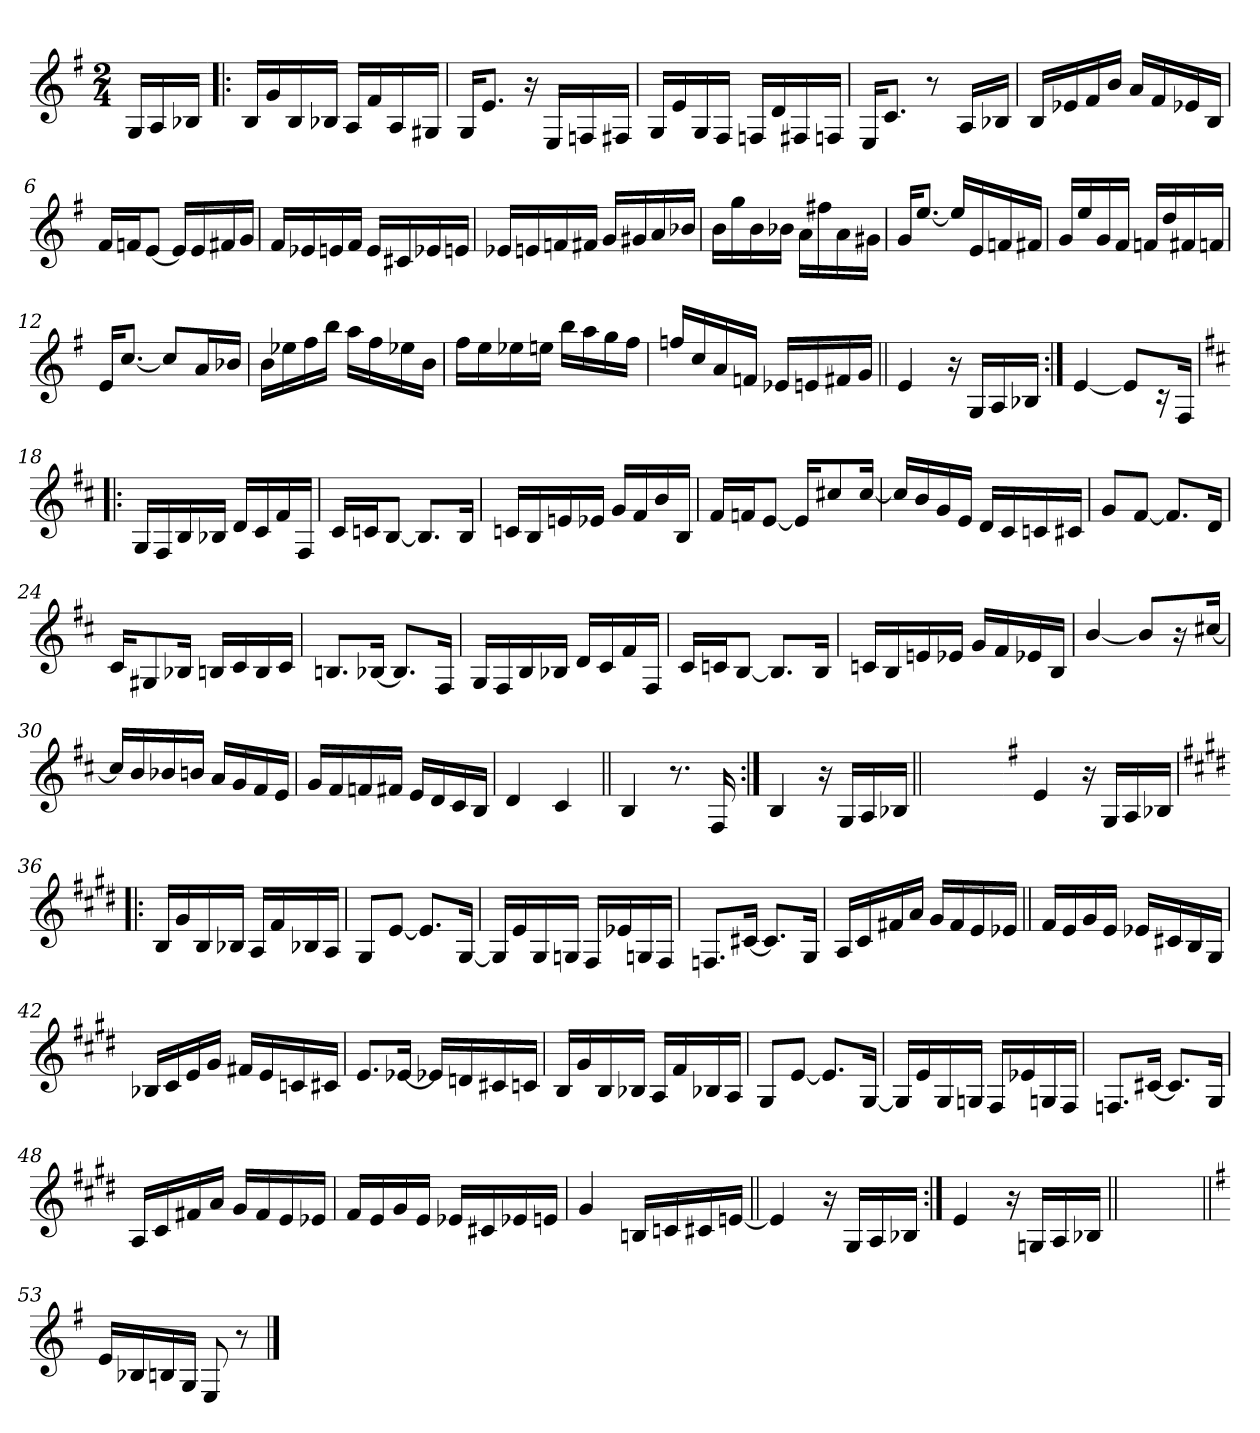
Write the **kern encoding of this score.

**kern
*part1
*staff1
*clefG2
*k[f#]
*G:
*M2/4
=
16G/LL
16A/
16B-X/JJ
=1!|:
16B/LL
16g/
16B/
16B-X/JJ
16A/LL
16f#/
16A/
16G#X/JJ
=2
16G/KL
8.e/J
16r
16E/LL
16Fn/
16F#X/JJ
=3
16G/LL
16e/
16G/
16F#/JJ
16F/LL
16d/
16F#X/
16Fn/JJ
!!LO:LB:g=z
=4
16E/KL
8.c/J
8r
16A/LL
16B-X/JJ
=5
16B/LL
16e-X/
16f#/
16b/JJ
16a/LL
16f#/
16e-X/
16B/JJ
=6
16f#/LL
16fn/J
[8e/J
16e/LL]
16e/
16f#X/
16g/JJ
=7
16f#/LL
16e-X/
16en/
16f#/JJ
16e/LL
16c#X/
16e-X/
16en/JJ
!!LO:LB:g=z
=8
16e-X/LL
16en/
16fn/
16f#X/JJ
16g/LL
16g#X/
16a/
16b-X/JJ
=9
16b\LL
16gg\
16b\
16b-X\JJ
16a\LL
16ff#X\
16a\
16g#X\JJ
=10
16g/KL
[8.ee/J
16ee/LL]
16e/
16fn/
16f#X/JJ
=11
16g/LL
16ee/
16g/
16f#/JJ
16fn/LL
16dd/
16f#X/
16fn/JJ
!!LO:LB:g=z
=12
16e/KL
[8.cc/J
8cc/L]
16a/L
16b-X/JJ
=13
16b\LL
16ee-X\
16ff#\
16bb\JJ
16aa\LL
16ff#\
16ee-X\
16b\JJ
=14
16ff#\LL
16ee\
16ee-X\
16een\JJ
16bb\LL
16aa\
16gg\
16ff#\JJ
=15
16ffn/LL
16cc/
16a/
16fn/JJ
16e-X/LL
16en/
16f#X/
16g/JJ
!!LO:LB:g=z
=16||
4e/
16r
16G/LL
16A/
16B-X/JJ
=17:|!
[4e/
8e/L]
16r
16F#/Jk
=18!|:
*k[f#c#]
*D:
16G/LL
16F#/
16B/
16B-X/JJ
16d/LL
16c#/
16f#/
16F#/JJ
=19
16c#/LL
16cn/J
[8B/J
8.B/L]
16B/Jk
!!LO:LB:g=z
=20
16cn/LL
16B/
16en/
16e-X/JJ
16g/LL
16f#/
16b/
16B/JJ
=21
16f#/LL
16fn/J
[8e/J
16e/KL]
8cc#X/
[16cc#/Jk
=22
16cc#/LL]
16b/
16g/
16e/JJ
16d/LL
16c#/
16cn/
16c#X/JJ
=23
8g/L
[8f#/J
8.f#/L]
16d/Jk
!!LO:LB:g=z
=24
16c#/KL
8G#X/
16B-X/Jk
16Bn/LL
16c#/
16B/
16c#/JJ
=25
8.Bn/L
[16B-X/Jk
8.B-/L]
16F#/Jk
=26
16G/LL
16F#/
16B/
16B-X/JJ
16d/LL
16c#/
16f#/
16F#/JJ
=27
16c#/LL
16cn/J
[8B/J
8.B/L]
16B/Jk
!!LO:LB:g=z
=28
16cn/LL
16B/
16en/
16e-X/JJ
16g/LL
16f#/
16e-X/
16B/JJ
=29
[4b/
8b/L]
16r
[16cc#X/Jk
=30
16cc#/LL]
16b/
16b-X/
16bn/JJ
16a/LL
16g/
16f#/
16e/JJ
=31
16g/LL
16f#/
16fn/
16f#X/JJ
16e/LL
16d/
16c#/
16B/JJ
!!LO:LB:g=z
=32
4d/
4c#/
=33||
4B/
8.r
16F#/
=34:|!
4B/
16r
16G/LL
16A/
16B-X/JJ
=34X341||
2ryy
!!LO:PB:g=z
=35-
*k[f#]
*G:
4e/
16r
16G/LL
16A/
16B-X/JJ
=36!|:
*k[f#c#g#d#]
*E:
16B/LL
16g#/
16B/
16B-X/JJ
16A/LL
16f#/
16B-X/
16A/JJ
=37
8G#/L
[8e/J
8.en/L]
[16G#/Jk
=38
16G#/LL]
16e/
16G#/
16Gn/JJ
16F#/LL
16e-X/
16Gn/
16F#/JJ
!!LO:LB:g=z
=39
8.Fn/L
[16c#X/Jk
8.c#/L]
16G#/Jk
=40
16A/LL
16c#/
16f#X/
16a/JJ
16g#/LL
16f#/
16e/
16e-X/JJ
=41||
16f#/LL
16e/
16g#/
16e/JJ
16e-X/LL
16c#X/
16B/
16G#/JJ
=42
16B-X/LL
16c#/
16e/
16g#/JJ
16f#X/LL
16e/
16cn/
16c#X/JJ
!!LO:LB:g=z
=43
8.e/L
[16e-X/Jk
16e-X/LL]
16dn/
16c#X/
16cn/JJ
=44
16B/LL
16g#/
16B/
16B-X/JJ
16A/LL
16f#/
16B-X/
16A/JJ
=45
8G#/L
[8e/J
8.en/L]
[16G#/Jk
=46
16G#/LL]
16e/
16G#/
16Gn/JJ
16F#/LL
16e-X/
16Gn/
16F#/JJ
!!LO:LB:g=z
=47
8.Fn/L
[16c#X/Jk
8.c#/L]
16G#/Jk
=48
16A/LL
16c#/
16f#X/
16a/JJ
16g#/LL
16f#/
16e/
16e-X/JJ
=49
16f#/LL
16e/
16g#/
16e/JJ
16e-X/LL
16c#X/
16e-X/
16en/JJ
=50
4g#/
16Bn/LL
16cn/
16c#X/
[16en/JJ
!!LO:LB:g=z
=51||
4e/]
16r
16G#/LL
16A/
16B-X/JJ
=52:|!
4e/
16r
16Gn/LL
16A/
16B-X/JJ
=52X522||
2ryy
=53||
*k[f#]
*G:
16e/LL
16B-X/
16Bn/
16G/JJ
8E/
8r
==
*-
